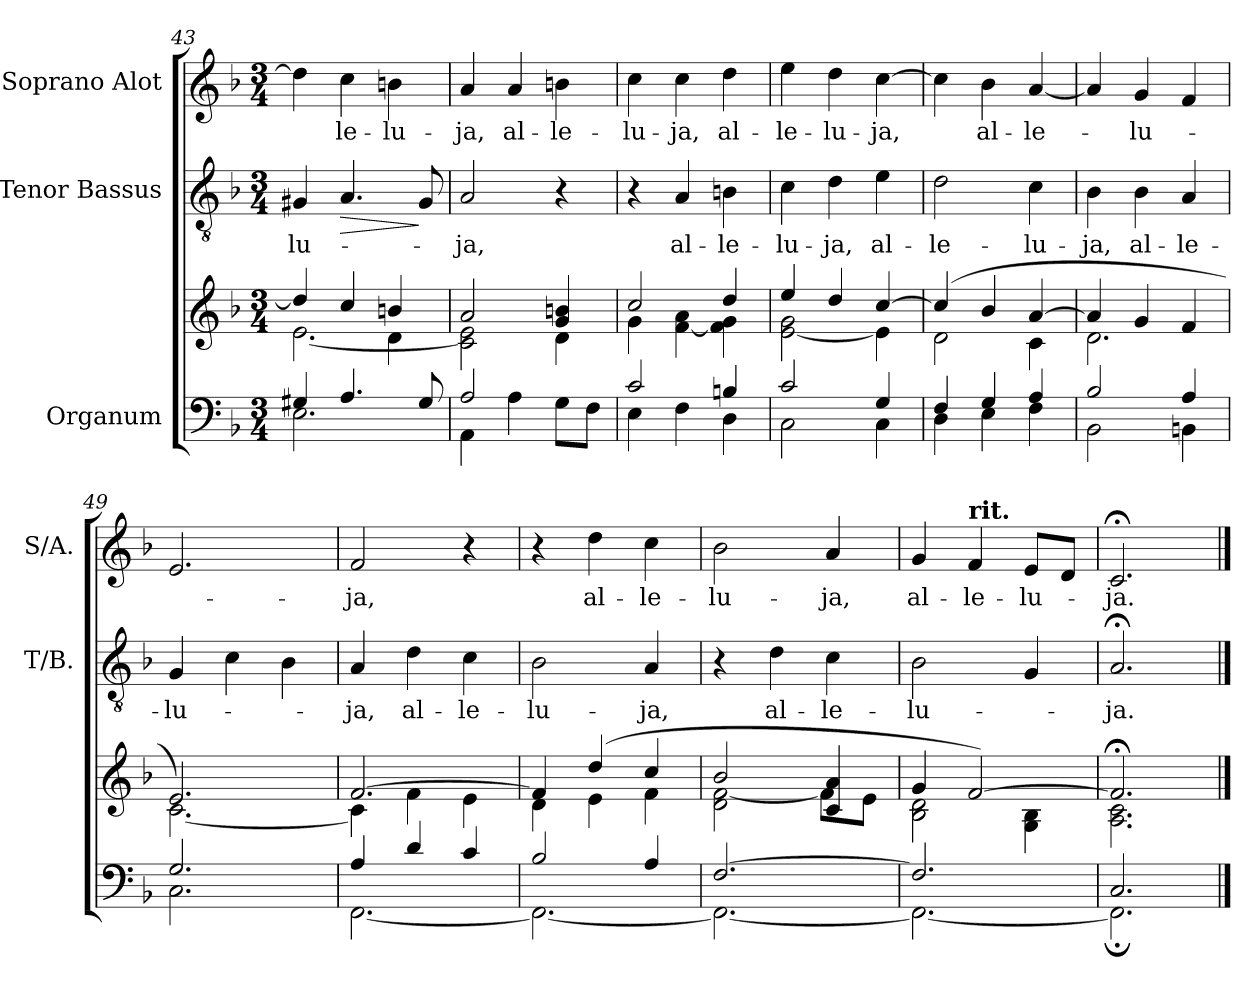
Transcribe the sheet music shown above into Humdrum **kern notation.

**kern	**kern	**kern	**text	**dynam	**kern	**text
*part3	*part3	*part2	*part2	*part2	*part1	*part1
*staff4	*staff3	*staff2	*staff2	*staff2	*staff1	*staff1
*I"Organum	*	*I"Tenor Bassus	*	*	*I"Soprano Alot	*
*	*	*I'T/B.	*	*	*I'S/A.	*
*clefF4	*clefG2	*clefGv2	*	*	*clefG2	*
*k[b-]	*k[b-]	*k[b-]	*	*	*k[b-]	*
*M3/4	*M3/4	*M3/4	*	*	*M3/4	*
=43	=43	=43	=43	=43	=43	=43
*^	*^	*	*	*	*	*
*	*	*	*^	*	*	*	*	*
!	!	!	!	!	!	!LO:LY:b	!	!	!
4G#X/	2.E\	4dd/]	[2.e\	2ryy	4G#X/	-lu-	.	4dd\]	.
!	!	!	!	!	!	!	!LO:HP:b	!	!LO:LY:b
4.A/	.	4cc/	.	.	4.A/	.	>	4cc\	-le-
!	!	!	!	!	!	!	!	!	!LO:LY:b
.	.	4bn/	.	4d\	.	.	.	4bn\	-lu-
8G#/	.	.	.	.	8G#/	.	]	.	.
*	*	*	*v	*v	*	*	*	*	*
=44	=44	=44	=44	=44	=44	=44	=44	=44
!	!	!	!	!	!LO:LY:b	!	!	!LO:LY:b
2A/	4AA\	2a/	2c\ 2e\]	2A/	-ja,	.	4a/	-ja,
!	!	!	!	!	!	!	!	!LO:LY:b
.	4A\	.	.	.	.	.	4a/	al-
!	!	!	!	!	!	!	!	!LO:LY:b
4rAyy	8G\L	4g/ 4bn/	4d\	4r	.	.	4bn\	-le-
.	8F\J	.	.	.	.	.	.	.
=45	=45	=45	=45	=45	=45	=45	=45	=45
!	!	!	!	!	!	!	!	!LO:LY:b
2c/	4E\	2cc/	4g\	4r	.	.	4cc\	-lu-
!	!	!	!	!	!LO:LY:b	!	!	!LO:LY:b
.	4F\	.	[4f\ 4a\	4A/	al-	.	4cc\	-ja,
!	!	!	!	!	!LO:LY:b	!	!	!LO:LY:b
4Bn/	4D\	4dd/	4f\] 4g\	4Bn\	-le-	.	4dd\	al-
!!LO:PB:g=z
=46	=46	=46	=46	=46	=46	=46	=46	=46
!	!	!	!	!	!LO:LY:b	!	!	!LO:LY:b
2c/	2C\	4ee/	[2e\ 2g\	4c\	-lu-	.	4ee\	-le-
!	!	!	!	!	!LO:LY:b	!	!	!LO:LY:b
.	.	4dd/	.	4d\	-ja,	.	4dd\	-lu-
!	!	!	!	!	!LO:LY:b	!	!	!LO:LY:b
4G/	4C\	[4cc/	4e\]	4e\	al-	.	[4cc\	-ja,
=47	=47	=47	=47	=47	=47	=47	=47	=47
!	!	!	!	!	!LO:LY:b	!	!	!
4F/	4D\	(>4cc/]	2d\	2d\	-le-	.	4cc\]	.
!	!	!	!	!	!	!	!	!LO:LY:b
4G/	4E\	4b-/	.	.	.	.	4b-\	al-
!	!	!	!	!	!LO:LY:b	!	!	!LO:LY:b
4A/	4F\	[4a/	4c\	4c\	-lu-	.	[4a/	-le-
=48	=48	=48	=48	=48	=48	=48	=48	=48
!	!	!	!	!	!LO:LY:b	!	!	!
2B-/	2BB-\	4a/]	2.d\	4B-\	-ja,	.	4a/]	.
!	!	!	!	!	!LO:LY:b	!	!	!LO:LY:b
.	.	4g/	.	4B-\	al-	.	4g/	-lu-
!	!	!	!	!	!LO:LY:b	!	!	!
4A/	4BBn\	4f/	.	4A/	-le-	.	4f/	.
=49	=49	=49	=49	=49	=49	=49	=49	=49
!	!	!	!	!	!LO:LY:b	!	!	!
2.G/	2.C\	2.e/)	[2.c\	4G/	-lu-	.	2.e/	.
.	.	.	.	4c\	.	.	.	.
.	.	.	.	4B-\	.	.	.	.
!!LO:LB:g=z
=50	=50	=50	=50	=50	=50	=50	=50	=50
!	!	!	!	!	!LO:LY:b	!	!	!LO:LY:b
4A/	[2.FF\	[2.f/	4c\]	4A/	-ja,	.	2f/	-ja,
!	!	!	!	!	!LO:LY:b	!	!	!
4d/	.	.	4f\	4d\	al-	.	.	.
!	!	!	!	!	!LO:LY:b	!	!	!
4c/	.	.	4e\	4c\	-le-	.	4r	.
=51	=51	=51	=51	=51	=51	=51	=51	=51
!	!	!	!	!	!LO:LY:b	!	!	!
2B-/	2.FF\_	4f/]	4d\	2B-\	-lu-	.	4r	.
!	!	!	!	!	!	!	!	!LO:LY:b
.	.	(>4dd/	4e\	.	.	.	4dd\	al-
!	!	!	!	!	!LO:LY:b	!	!	!LO:LY:b
4A/	.	4cc/	4f\	4A/	-ja,	.	4cc\	-le-
=52	=52	=52	=52	=52	=52	=52	=52	=52
!	!	!	!	!	!	!	!	!LO:LY:b
[2.F/	2.FF\_	2b-/	2d\ [2f\	4r	.	.	2b-\	-lu-
!	!	!	!	!	!LO:LY:b	!	!	!
.	.	.	.	4d\	al-	.	.	.
!	!	!	!	!	!LO:LY:b	!	!	!LO:LY:b
.	.	4c/ 4a/	8f\L]	4c\	-le-	.	4a/	-ja,
.	.	.	8e\J	.	.	.	.	.
=53	=53	=53	=53	=53	=53	=53	=53	=53
!	!	!	!	!	!LO:LY:b	!	!	!LO:LY:b
2.F/]	2.FF\_	4g/	2B-\ 2d\	2B-\	-lu-	.	4g/	al-
!	!	!	!	!	!	!	!LO:TX:a:B:t=rit.	!
!	!	!	!	!	!	!	!	!LO:LY:b
.	.	[2f/)	.	.	.	.	4f/	-le-
!	!	!	!	!	!	!	!	!LO:LY:b
.	.	.	4G\ 4B-\	4G/	.	.	8e/L	-lu-
.	.	.	.	.	.	.	8d/J	.
=54	=54	=54	=54	=54	=54	=54	=54	=54
!	!	!	!	!	!LO:LY:b	!	!	!LO:LY:b
2.C/	2.FF;\]	2.f;</]	2.A\ 2.c\	2.A;</	-ja.	.	2.c;</	-ja.
*v	*v	*	*	*	*	*	*	*
*	*v	*v	*	*	*	*	*
==	==	==	==	==	==	==
*-	*-	*-	*-	*-	*-	*-
